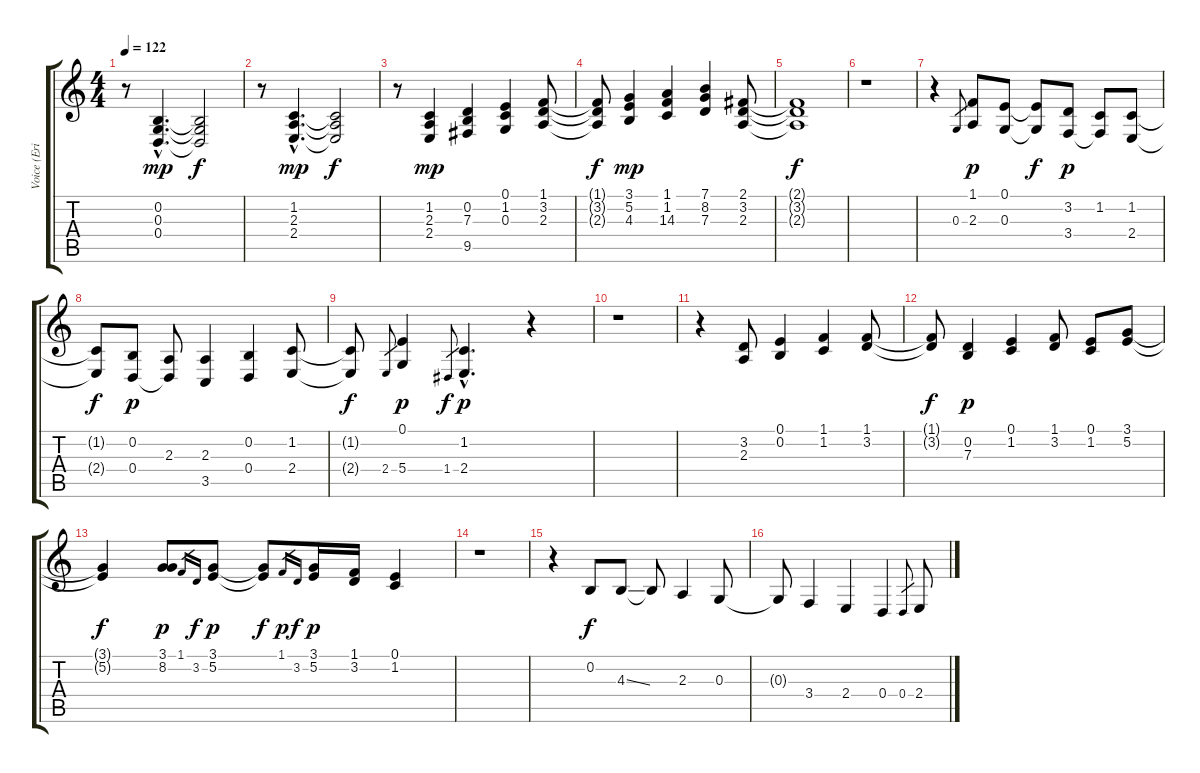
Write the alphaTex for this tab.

\track ("Voice (Eric - Bobby)" "Voice (Eri") {instrument flute}
\staff {score tabs}
\tuning (E4 B3 G3 D3 A2 E2) {hide}
\ts (4 4)
\tempo 122
\clef g2
\ks c
r.8{dy f} (0.2{hac} 0.3{hac} 0.4{hac}).4{d dy mp} (0.2{t} 0.3{t} 0.4{t}).2{dy f} |
r.8 (1.2{hac} 2.3{hac} 2.4{hac}).4{d dy mp} (1.2{t} 2.3{t} 2.4{t}).2{dy f} |
r.8 (1.2 2.3 2.4).4{dy mp} (0.2 7.3 9.5).4 (0.1 1.2 0.3).4 (1.1 3.2 2.3).8 |
(1.1{t} 3.2{t} 2.3{t}).8{dy f} (3.1 5.2 4.3).4{dy mp} (1.1 1.2 14.3).4 (7.1 8.2 7.3).4 (2.1 3.2 2.3).8 |
(2.1{t} 3.2{t} 2.3{t}).1{dy f} |
r.1 |
r.4 0.3.8{gr} (1.1 2.3).8{dy p} (0.1 0.3).8 (0.1{t} 0.3{t}).8{dy f} (3.2 3.4).8{dy p} (1.2 3.4{t}).8 (1.2 2.4).8 |
(1.2{t} 2.4{t}).8{dy f} (0.2 0.4).8{dy p} (2.3 0.4{t}).8 (2.3 3.5).4 (0.2 0.4).4 (1.2 2.4).8 |
(1.2{t} 2.4{t}).8{dy f} 2.4.8{gr} (0.1 5.4).4{dy p} 1.4.8{gr dy f} (1.2{hac} 2.4{hac}).4{d dy p} r.4 |
r.1 |
r.4 (3.2 2.3).8 (0.1 0.2).4 (1.1 1.2).4 (1.1 3.2).8 |
(1.1{t} 3.2{t}).8{dy f} (0.2 7.3).4{dy p} (0.1 1.2).4 (1.1 3.2).8 (0.1 1.2).8 (3.1 5.2).8 |
(3.1{t} 5.2{t}).4{dy f} (3.1 8.2).8{dy p} 1.1.16{gr} 3.2.16{gr dy f} (3.1 5.2).8{dy p} (3.1{t} 5.2{t}).8{dy f} 1.1.16{gr dy p} 3.2.16{gr dy f} (3.1 5.2).16{dy p} (1.1 3.2).16 (0.1 1.2).4 |
r.1 |
r.4 0.2.8{dy f} 4.3{ss}.8 4.3{t}.8 2.3.4 0.3.8 |
0.3{t}.8 3.4.4 2.4.4 0.4.4 0.4.8{gr} 2.4.8
